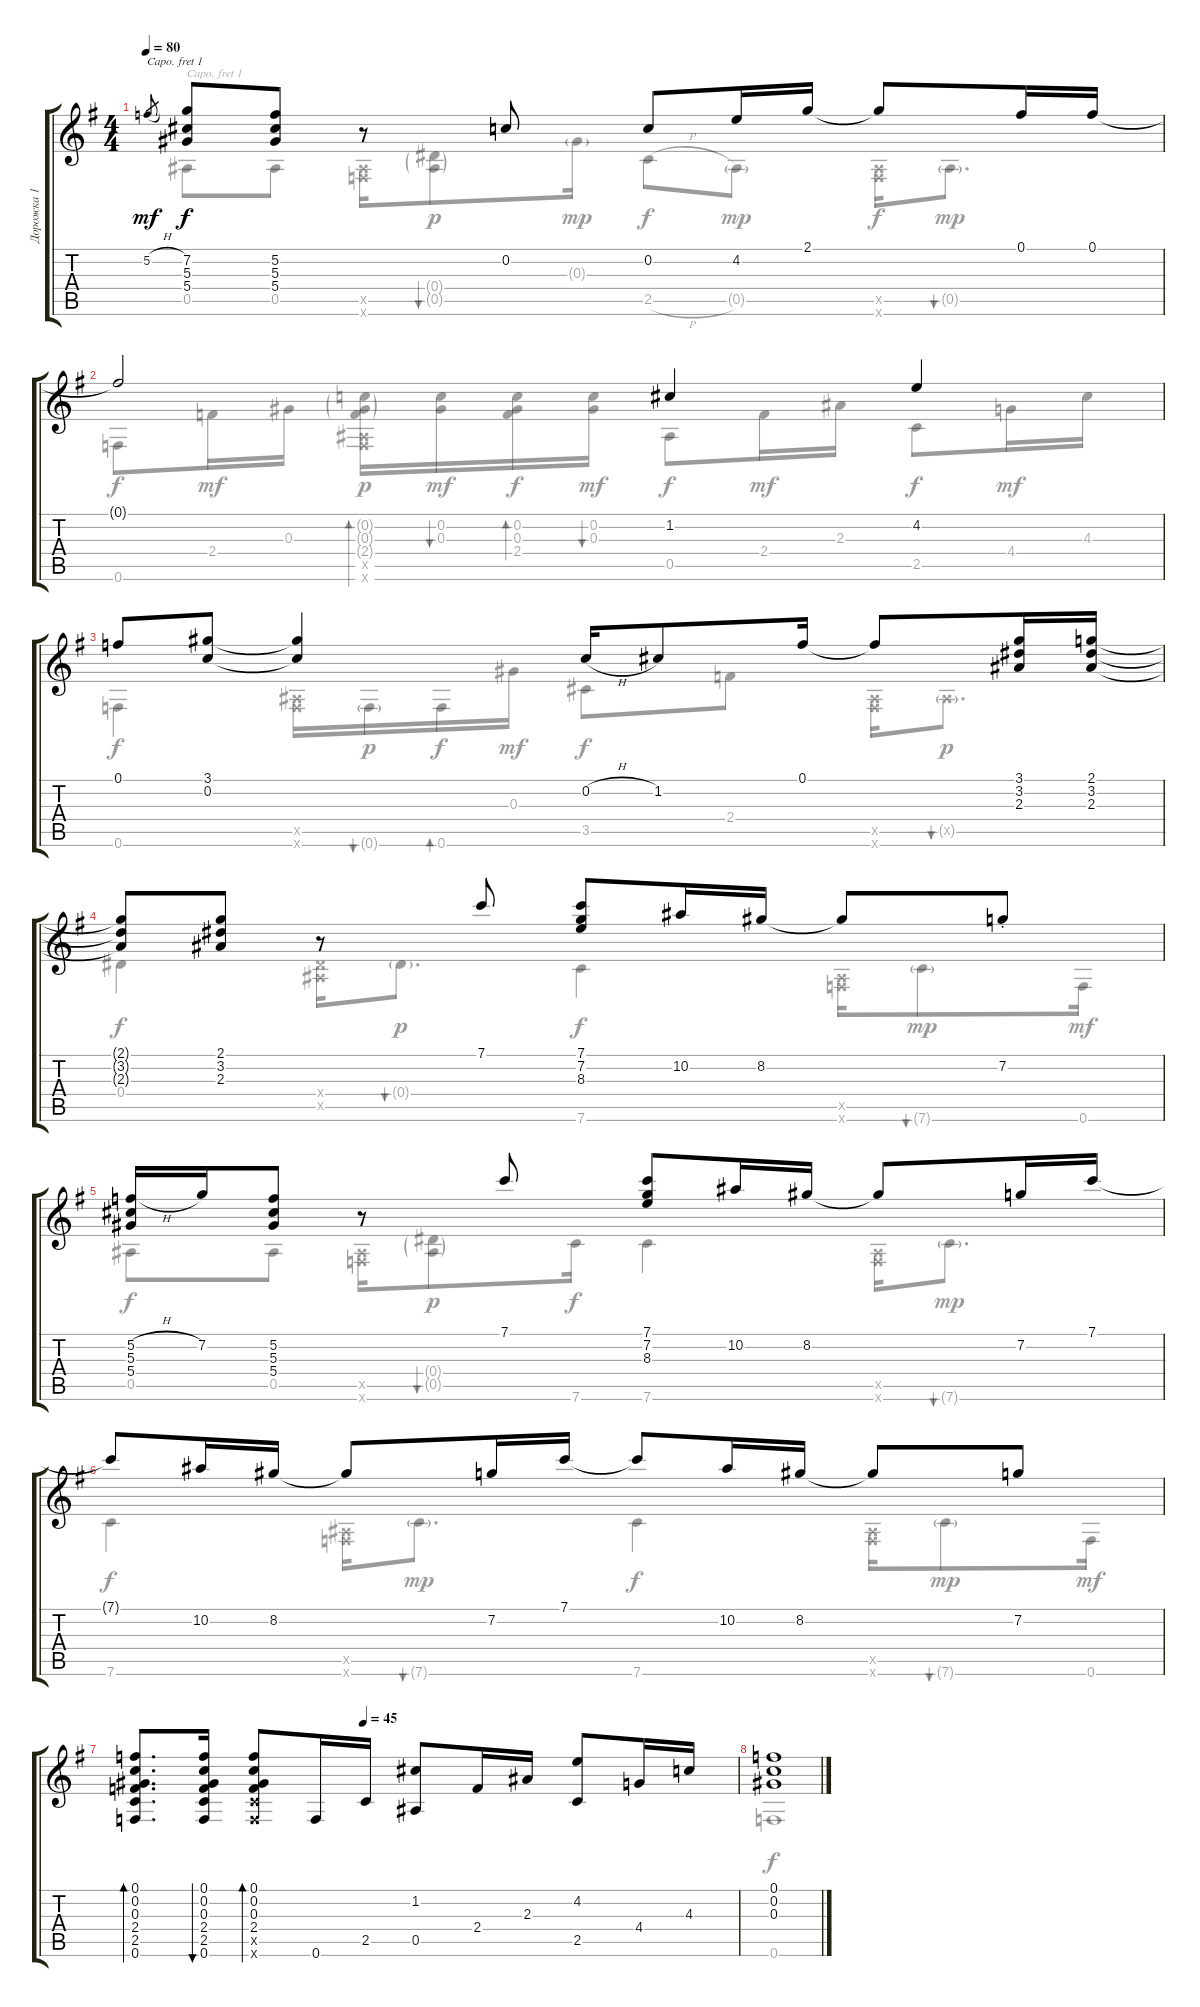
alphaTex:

\track ("Дорожка 1" "Дорожка 1") {instrument acousticguitarsteel}
\staff {score tabs}
\capo 1
\tuning (E4 B3 G3 D3 A2 E2) {hide}
\voice
\ts (4 4)
\tempo 80
\clef g2
\ks eminor
5.2{h}.8{gr dy mf} (7.2 5.3 5.4).8{dy f} (5.2 5.3 5.4).8 r.8 0.2.8 0.2.8 4.2.16 2.1.16 2.1{t}.8 0.1.16 0.1.16 |
0.1{t}.2 1.2.4 4.2.4 |
0.1.8 (3.1 0.2).8 (3.1{t} 0.2{t}).4 0.2{h}.16 1.2.8 0.1.16 0.1{t}.8 (3.1 3.2 2.3).16 (2.1 3.2 2.3).16 |
(2.1{t} 3.2{t} 2.3{t}).8 (2.1 3.2 2.3).8 r.8 7.1.8 (7.1 7.2 8.3).8 10.2.16 8.2.16 8.2{t}.8 7.2{st}.8 |
(5.2{h} 5.3 5.4).16 7.2.16 (5.2 5.3 5.4).8 r.8 7.1.8 (7.1 7.2 8.3).8 10.2.16 8.2.16 8.2{t}.8 7.2.16 7.1.16 |
7.1{t}.8 10.2.16 8.2.16 8.2{t}.8 7.2.16 7.1.16 7.1{t}.8 10.2.16 8.2.16 8.2{t}.8 7.2.8 |
\tempo (45 0.375)
(0.1 0.2 0.3 2.4 2.5 0.6).8{d bd 30} (0.1 0.2 0.3 2.4 2.5 0.6).16{bu 30} (0.1 0.2 0.3 2.4 2.5{x} 0.6{x}).8{bd 30} 0.6.16 2.5.16 (1.2 0.5).8 2.4.16 2.3.16 (4.2 2.5).8 4.4.16 4.3.16 |
(0.1 0.2 0.3).1
\voice
\clef g2
\ottava regular
\simile none
\ks eminor
0.5.8{dy f} 0.5.8 (0.5{x} 0.6{x}).16 (0.4{g} 0.5{g}).8{bu 30 dy p} 0.3{g}.16{dy mp} 2.5{h}.8{dy f} 0.5{g}.8{dy mp} (0.5{x} 0.6{x}).16{dy f} 0.5{g}.8{d bu 60 dy mp} |
0.6.8{dy f} 2.4.16{dy mf} 0.3.16 (0.2{g} 0.3{g} 2.4{g} 0.5{x} 0.6{x}).16{bd 30 dy p} (0.2 0.3).16{bu 30 dy mf} (0.2 0.3 2.4).16{bd 30 dy f} (0.2 0.3).16{bu 30 dy mf} 0.5.8{dy f} 2.4.16{dy mf} 2.3.16 2.5.8{dy f} 4.4.16{dy mf} 4.3.16 |
0.6.4{dy f} (0.5{x} 0.6{x}).16 0.6{g}.16{bu 30 dy p} 0.6.16{bd 30 dy f} 0.3.16{dy mf} 3.5.8{dy f} 2.4.8 (0.5{x} 0.6{x}).16 0.5{g x}.8{d bu 30 dy p} |
0.4.4{dy f} (0.4{x} 0.5{x}).16 0.4{g}.8{d bu 30 dy p} 7.6.4{dy f} (0.5{x} 0.6{x}).16 7.6{g}.8{bu 30 dy mp} 0.6.16{dy mf} |
0.5.8{dy f} 0.5.8 (0.5{x} 0.6{x}).16 (0.4{g} 0.5{g}).8{bu 30 dy p} 7.6.16{dy f} 7.6.4 (0.5{x} 0.6{x}).16 7.6{g}.8{d bu 30 dy mp} |
7.6.4{dy f} (0.5{x} 0.6{x}).16 7.6{g}.8{d bu 30 dy mp} 7.6.4{dy f} (0.5{x} 0.6{x}).16 7.6{g}.8{bu 30 dy mp} 0.6.16{dy mf} |
|
0.6.1{dy f}
